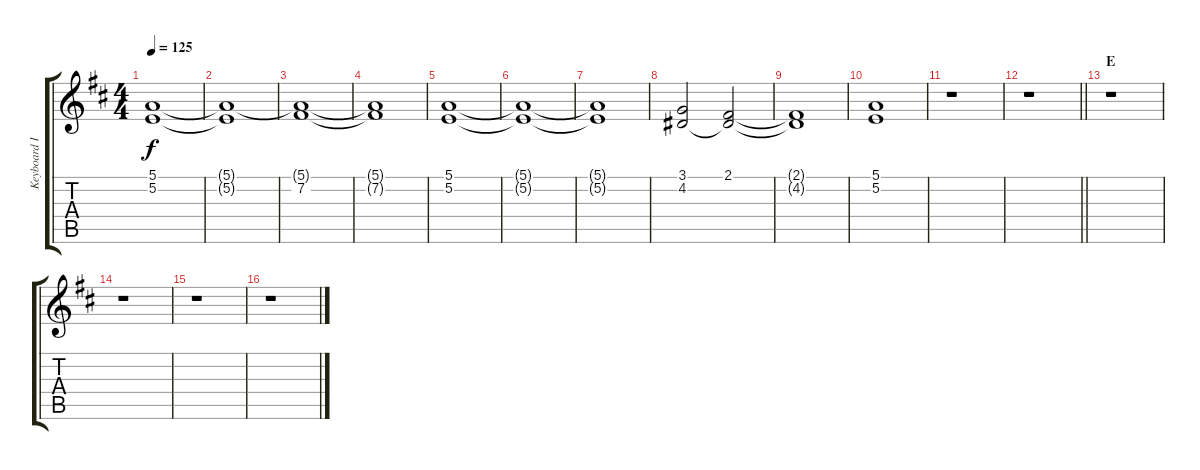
\track ("Keyboard IV" "Keyboard I") {instrument drawbarorgan}
\staff {score tabs}
\tuning (E4 B3 G3 D3 A2 E2) {hide}
\ts (4 4)
\tempo 125
\clef g2
\ks d
(5.1{t} 5.2{t}).1{dy f} |
(5.1{t} 5.2{t}).1 |
(5.1{t} 7.2).1 |
(5.1{t} 7.2{t}).1 |
(5.1 5.2).1 |
(5.1{t} 5.2{t}).1 |
(5.1{t} 5.2{t}).1 |
(3.1 4.2).2 (2.1 4.2{t}).2 |
(2.1{t} 4.2{t}).1 |
(5.1 5.2).1 |
r.1 |
\barLineRight lightlight
r.1 |
\section ("" "E")
r.1 |
r.1 |
r.1 |
r.1
